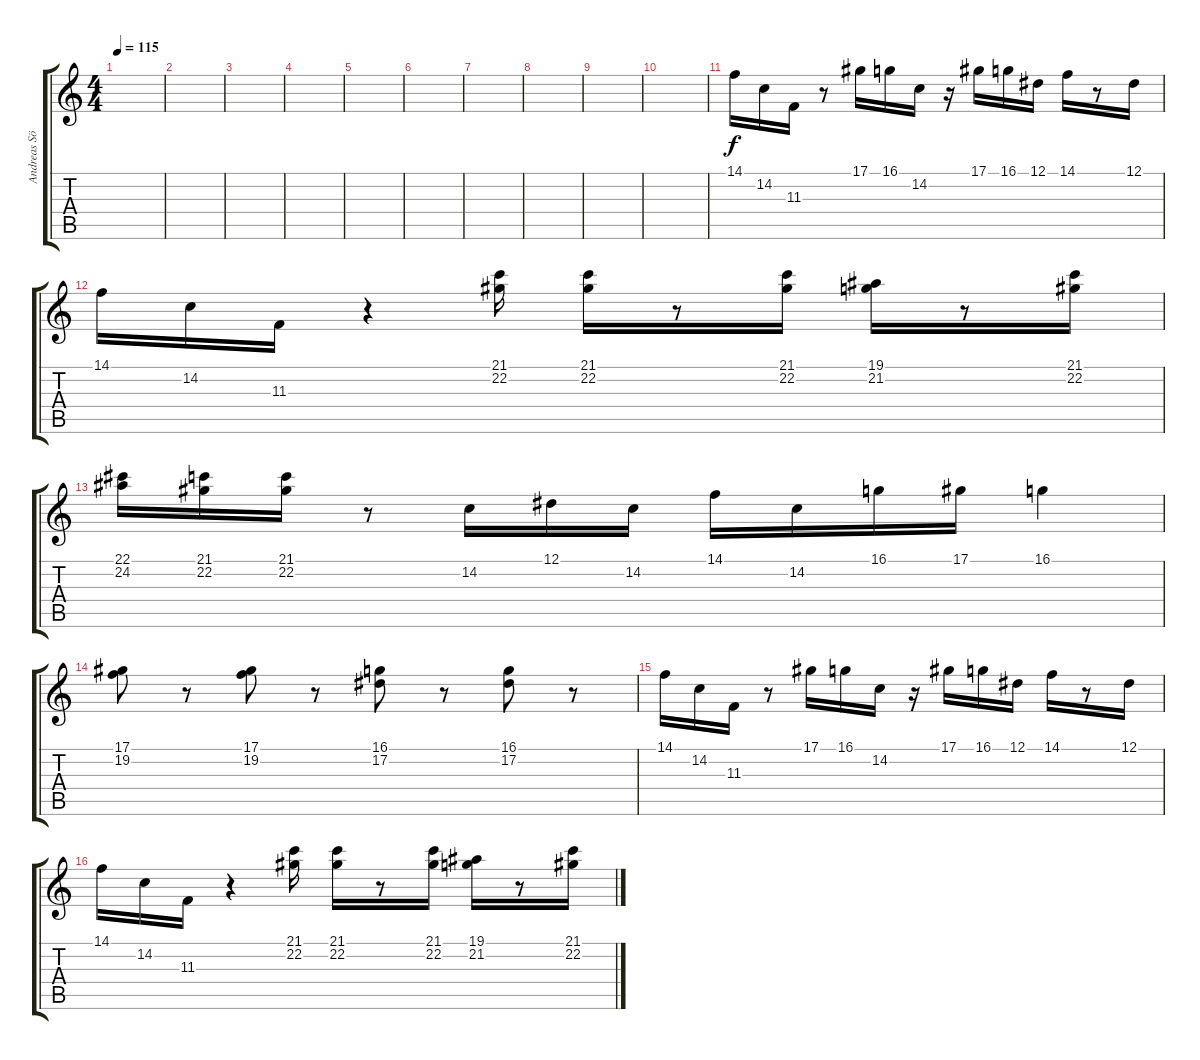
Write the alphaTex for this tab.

\track ("Andreas Söderin" "Andreas Sö") {instrument lead2sawtooth}
\staff {score tabs}
\tuning (Eb4 Bb3 Gb3 Db3 Ab2 Eb2) {hide}
\ts (4 4)
\tempo 115
\clef g2
\ks c
|
|
|
|
|
|
|
|
|
|
14.1.16{volume 16} 14.2.16 11.3.16 r.8 17.1.16 16.1.16 14.2.16 r.16 17.1.16 16.1.16 12.1.16 14.1.16 r.8 12.1.16 |
14.1.16 14.2.16 11.3.16 r.4 (21.1 22.2).16 (21.1 22.2).16 r.8 (21.1 22.2).16 (19.1 21.2).16 r.8 (21.1 22.2).16 |
(22.1 24.2).16 (21.1 22.2).16 (21.1 22.2).16 r.8 14.2.16 12.1.16 14.2.16 14.1.16 14.2.16 16.1.16 17.1.16 16.1.4 |
(17.1 19.2).8 r.8 (17.1 19.2).8 r.8 (16.1 17.2).8 r.8 (16.1 17.2).8 r.8 |
14.1.16 14.2.16 11.3.16 r.8 17.1.16 16.1.16 14.2.16 r.16 17.1.16 16.1.16 12.1.16 14.1.16 r.8 12.1.16 |
14.1.16 14.2.16 11.3.16 r.4 (21.1 22.2).16 (21.1 22.2).16 r.8 (21.1 22.2).16 (19.1 21.2).16 r.8 (21.1 22.2).16
